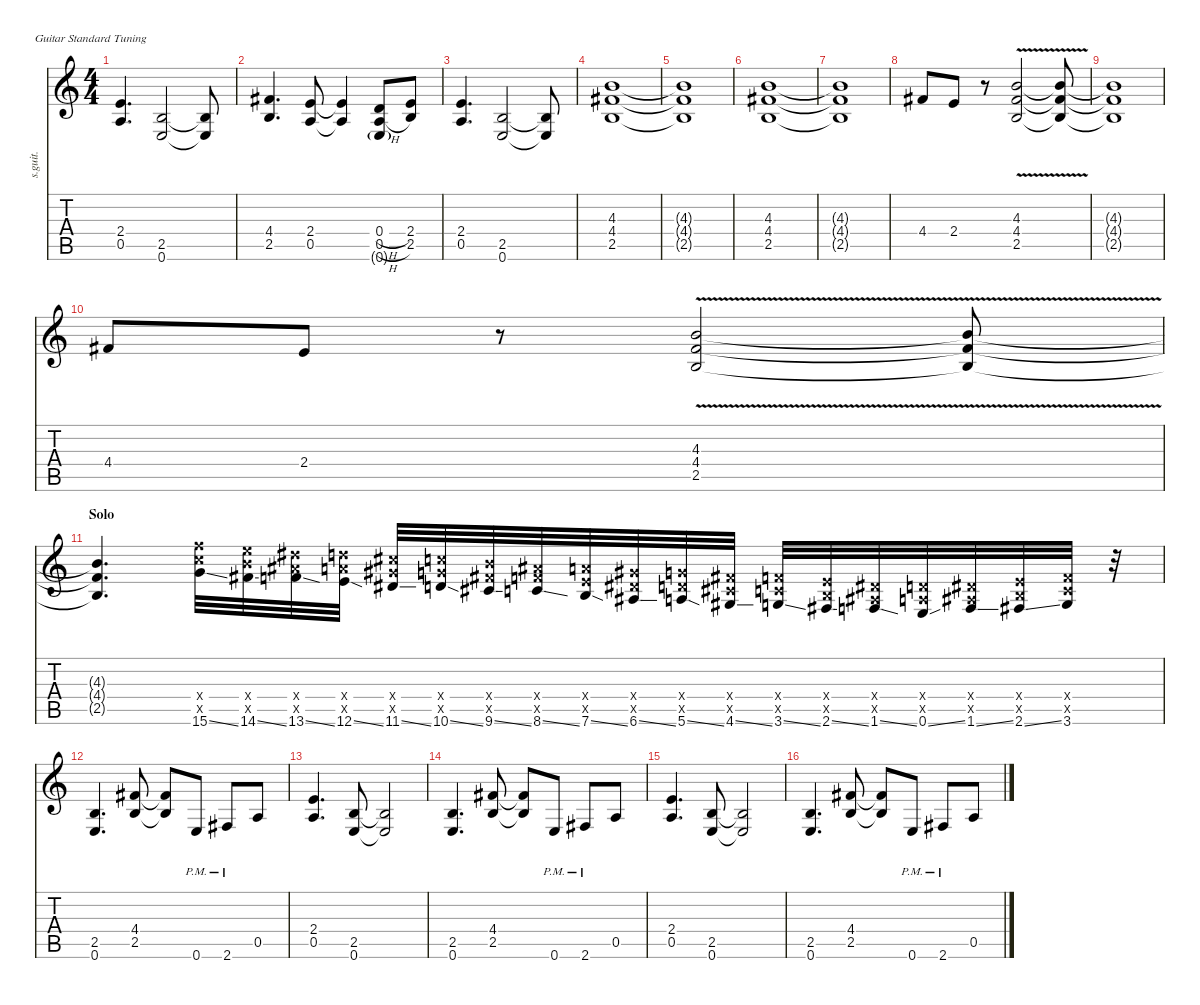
\defaultSystemsLayout 4
\hideDynamics
\bracketExtendMode nobrackets
\track ("Angus Young - Lead Guitar" "s.guit.") {instrument distortionguitar}
\staff {score tabs}
\tuning (E4 B3 G3 D3 A2 E2)
\ts (4 4)
\tempo (134 hide)
\clef g2
\ks c
(2.4 0.5).4{d lyrics (0 "") lyrics (1 "") lyrics (2 "") lyrics (3 "") lyrics (4 "") dy f} (2.5 0.6).2{lyrics (0 "") lyrics (1 "") lyrics (2 "") lyrics (3 "") lyrics (4 "")} (2.5{t} 0.6{t}).8{lyrics (0 "") lyrics (1 "") lyrics (2 "") lyrics (3 "") lyrics (4 "")} |
(4.4{acc #} 2.5).4{d lyrics (0 "") lyrics (1 "") lyrics (2 "") lyrics (3 "") lyrics (4 "")} (2.4 0.5).8{lyrics (0 "") lyrics (1 "") lyrics (2 "") lyrics (3 "") lyrics (4 "")} (2.4{t} 0.5{t}).4{lyrics (0 "") lyrics (1 "") lyrics (2 "") lyrics (3 "") lyrics (4 "")} (0.4{h} 0.5{h} 0.6{g}).8{lyrics (0 "") lyrics (1 "") lyrics (2 "") lyrics (3 "") lyrics (4 "")} (2.4 2.5).8{lyrics (0 "") lyrics (1 "") lyrics (2 "") lyrics (3 "") lyrics (4 "")} |
(2.4 0.5).4{d lyrics (0 "") lyrics (1 "") lyrics (2 "") lyrics (3 "") lyrics (4 "")} (2.5 0.6).2{lyrics (0 "") lyrics (1 "") lyrics (2 "") lyrics (3 "") lyrics (4 "")} (2.5{t} 0.6{t}).8{lyrics (0 "") lyrics (1 "") lyrics (2 "") lyrics (3 "") lyrics (4 "")} |
(4.3 4.4{acc #} 2.5).1{lyrics (0 "") lyrics (1 "") lyrics (2 "") lyrics (3 "") lyrics (4 "")} |
(4.3{t} 4.4{t acc #} 2.5{t}).1{lyrics (0 "") lyrics (1 "") lyrics (2 "") lyrics (3 "") lyrics (4 "")} |
(4.3 4.4{acc #} 2.5).1{lyrics (0 "") lyrics (1 "") lyrics (2 "") lyrics (3 "") lyrics (4 "")} |
(4.3{t} 4.4{t acc #} 2.5{t}).1{lyrics (0 "") lyrics (1 "") lyrics (2 "") lyrics (3 "") lyrics (4 "")} |
4.4{acc #}.8{lyrics (0 "") lyrics (1 "") lyrics (2 "") lyrics (3 "") lyrics (4 "")} 2.4.8{lyrics (0 "") lyrics (1 "") lyrics (2 "") lyrics (3 "") lyrics (4 "")} r.8 (4.3{v} 4.4{v acc #} 2.5{v}).2{lyrics (0 "") lyrics (1 "") lyrics (2 "") lyrics (3 "") lyrics (4 "")} (4.3{t} 4.4{t acc #} 2.5{t}).8{lyrics (0 "") lyrics (1 "") lyrics (2 "") lyrics (3 "") lyrics (4 "")} |
(4.3{t} 4.4{t acc #} 2.5{t}).1{lyrics (0 "") lyrics (1 "") lyrics (2 "") lyrics (3 "") lyrics (4 "")} |
4.4{acc #}.8{lyrics (0 "") lyrics (1 "") lyrics (2 "") lyrics (3 "") lyrics (4 "")} 2.4.8{lyrics (0 "") lyrics (1 "") lyrics (2 "") lyrics (3 "") lyrics (4 "")} r.8 (4.3{v} 4.4{v acc #} 2.5{v}).2{lyrics (0 "") lyrics (1 "") lyrics (2 "") lyrics (3 "") lyrics (4 "")} (4.3{t} 4.4{t acc #} 2.5{t}).8{lyrics (0 "") lyrics (1 "") lyrics (2 "") lyrics (3 "") lyrics (4 "")} |
\section ("" "Solo")
(4.3{t} 4.4{t acc #} 2.5{t}).4{d lyrics (0 "") lyrics (1 "") lyrics (2 "") lyrics (3 "") lyrics (4 "")} (15.4{x} 15.5{x} 15.6{ss}).32{lyrics (0 "") lyrics (1 "") lyrics (2 "") lyrics (3 "") lyrics (4 "")} (14.4{x} 14.5{x} 14.6{ss acc #}).32{lyrics (0 "") lyrics (1 "") lyrics (2 "") lyrics (3 "") lyrics (4 "")} (13.4{x acc #} 13.5{x acc #} 13.6{ss}).32{lyrics (0 "") lyrics (1 "") lyrics (2 "") lyrics (3 "") lyrics (4 "")} (12.4{x} 12.5{x} 12.6{ss}).32{lyrics (0 "") lyrics (1 "") lyrics (2 "") lyrics (3 "") lyrics (4 "")} (11.4{x acc #} 11.5{x acc #} 11.6{ss acc #}).32{lyrics (0 "") lyrics (1 "") lyrics (2 "") lyrics (3 "") lyrics (4 "")} (10.4{x} 10.5{x} 10.6{ss}).32{lyrics (0 "") lyrics (1 "") lyrics (2 "") lyrics (3 "") lyrics (4 "")} (9.4{x} 9.5{x acc #} 9.6{ss acc #}).32{lyrics (0 "") lyrics (1 "") lyrics (2 "") lyrics (3 "") lyrics (4 "")} (8.4{x acc #} 8.5{x} 8.6{ss}).32{lyrics (0 "") lyrics (1 "") lyrics (2 "") lyrics (3 "") lyrics (4 "")} (7.4{x} 7.5{x} 7.6{ss}).32{lyrics (0 "") lyrics (1 "") lyrics (2 "") lyrics (3 "") lyrics (4 "")} (6.4{x acc #} 6.5{x acc #} 6.6{ss acc #}).32{lyrics (0 "") lyrics (1 "") lyrics (2 "") lyrics (3 "") lyrics (4 "")} (5.4{x} 5.5{x} 5.6{ss}).32{lyrics (0 "") lyrics (1 "") lyrics (2 "") lyrics (3 "") lyrics (4 "")} (4.4{x acc #} 4.5{x acc #} 4.6{ss acc #}).32{lyrics (0 "") lyrics (1 "") lyrics (2 "") lyrics (3 "") lyrics (4 "")} (3.4{x} 3.5{x} 3.6{ss}).32{lyrics (0 "") lyrics (1 "") lyrics (2 "") lyrics (3 "") lyrics (4 "")} (2.4{x} 2.5{x} 2.6{ss acc #}).32{lyrics (0 "") lyrics (1 "") lyrics (2 "") lyrics (3 "") lyrics (4 "")} (1.4{x acc #} 1.5{x acc #} 1.6{ss}).32{lyrics (0 "") lyrics (1 "") lyrics (2 "") lyrics (3 "") lyrics (4 "")} (0.4{x} 0.5{x} 0.6{ss}).32{lyrics (0 "") lyrics (1 "") lyrics (2 "") lyrics (3 "") lyrics (4 "")} (1.4{x acc #} 1.5{x acc #} 1.6{ss}).32{lyrics (0 "") lyrics (1 "") lyrics (2 "") lyrics (3 "") lyrics (4 "")} (2.4{x} 2.5{x} 2.6{ss acc #}).32{lyrics (0 "") lyrics (1 "") lyrics (2 "") lyrics (3 "") lyrics (4 "")} (3.4{x} 3.5{x} 3.6).32{lyrics (0 "") lyrics (1 "") lyrics (2 "") lyrics (3 "") lyrics (4 "")} r.32 |
(2.5 0.6).4{d lyrics (0 "") lyrics (1 "") lyrics (2 "") lyrics (3 "") lyrics (4 "")} (4.4{acc #} 2.5).8{lyrics (0 "") lyrics (1 "") lyrics (2 "") lyrics (3 "") lyrics (4 "")} (4.4{t acc #} 2.5{t}).8{lyrics (0 "") lyrics (1 "") lyrics (2 "") lyrics (3 "") lyrics (4 "")} 0.6{pm}.8{lyrics (0 "") lyrics (1 "") lyrics (2 "") lyrics (3 "") lyrics (4 "")} 2.6{pm acc #}.8{lyrics (0 "") lyrics (1 "") lyrics (2 "") lyrics (3 "") lyrics (4 "")} 0.5.8{lyrics (0 "") lyrics (1 "") lyrics (2 "") lyrics (3 "") lyrics (4 "")} |
(2.4 0.5).4{d lyrics (0 "") lyrics (1 "") lyrics (2 "") lyrics (3 "") lyrics (4 "")} (2.5 0.6).8{lyrics (0 "") lyrics (1 "") lyrics (2 "") lyrics (3 "") lyrics (4 "")} (2.5{t} 0.6{t}).2{lyrics (0 "") lyrics (1 "") lyrics (2 "") lyrics (3 "") lyrics (4 "")} |
(2.5 0.6).4{d lyrics (0 "") lyrics (1 "") lyrics (2 "") lyrics (3 "") lyrics (4 "")} (4.4{acc #} 2.5).8{lyrics (0 "") lyrics (1 "") lyrics (2 "") lyrics (3 "") lyrics (4 "")} (4.4{t acc #} 2.5{t}).8{lyrics (0 "") lyrics (1 "") lyrics (2 "") lyrics (3 "") lyrics (4 "")} 0.6{pm}.8{lyrics (0 "") lyrics (1 "") lyrics (2 "") lyrics (3 "") lyrics (4 "")} 2.6{pm acc #}.8{lyrics (0 "") lyrics (1 "") lyrics (2 "") lyrics (3 "") lyrics (4 "")} 0.5.8{lyrics (0 "") lyrics (1 "") lyrics (2 "") lyrics (3 "") lyrics (4 "")} |
(2.4 0.5).4{d lyrics (0 "") lyrics (1 "") lyrics (2 "") lyrics (3 "") lyrics (4 "")} (2.5 0.6).8{lyrics (0 "") lyrics (1 "") lyrics (2 "") lyrics (3 "") lyrics (4 "")} (2.5{t} 0.6{t}).2{lyrics (0 "") lyrics (1 "") lyrics (2 "") lyrics (3 "") lyrics (4 "")} |
(2.5 0.6).4{d lyrics (0 "") lyrics (1 "") lyrics (2 "") lyrics (3 "") lyrics (4 "")} (4.4{acc #} 2.5).8{lyrics (0 "") lyrics (1 "") lyrics (2 "") lyrics (3 "") lyrics (4 "")} (4.4{t acc #} 2.5{t}).8{lyrics (0 "") lyrics (1 "") lyrics (2 "") lyrics (3 "") lyrics (4 "")} 0.6{pm}.8{lyrics (0 "") lyrics (1 "") lyrics (2 "") lyrics (3 "") lyrics (4 "")} 2.6{pm acc #}.8{lyrics (0 "") lyrics (1 "") lyrics (2 "") lyrics (3 "") lyrics (4 "")} 0.5.8{lyrics (0 "") lyrics (1 "") lyrics (2 "") lyrics (3 "") lyrics (4 "")}
